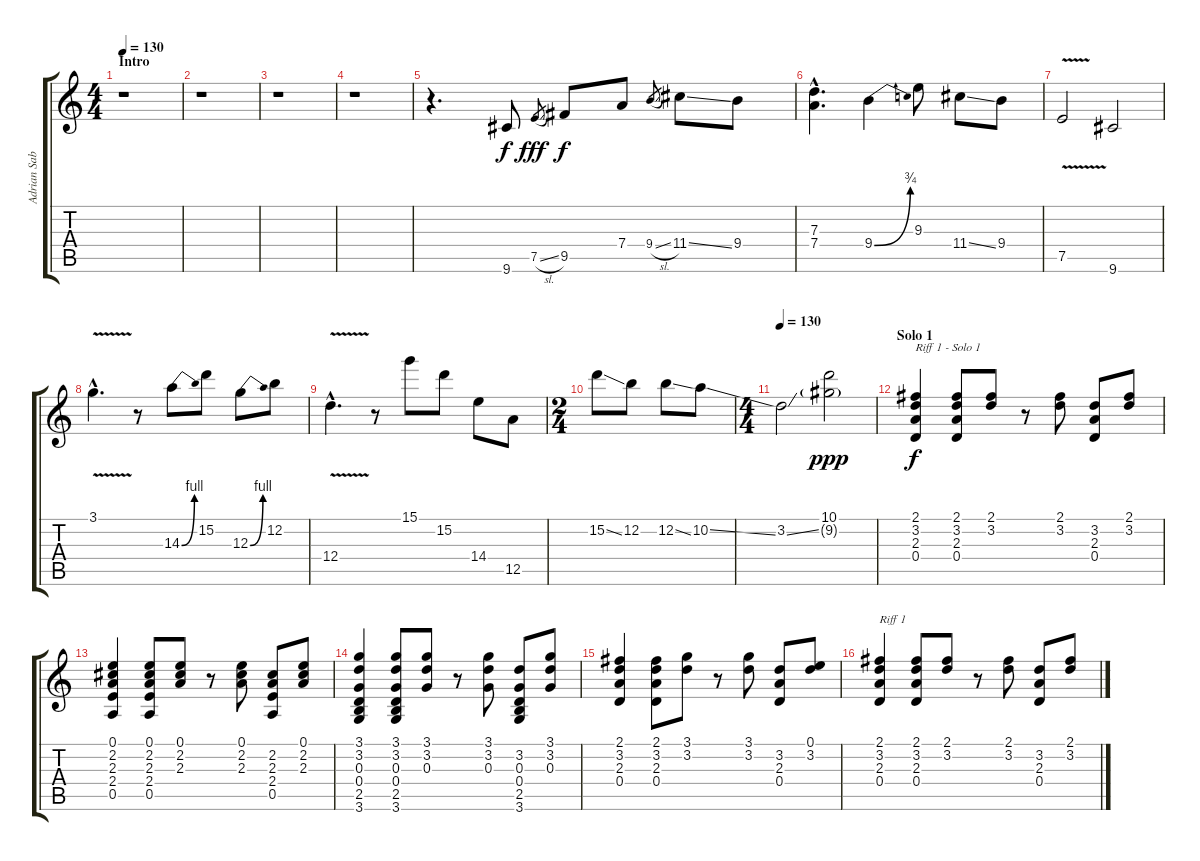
\track ("Adrian Sabbath" "Adrian Sab") {instrument acousticguitarsteel}
\staff {score tabs}
\tuning (E4 B3 G3 D3 A2 E2) {hide}
\ts (4 4)
\section ("" "Intro")
\tempo 130
\tempo 100
\tempo 130
\clef g2
\ks c
r.1{dy f instrument acousticguitarsteel} |
r.1 |
r.1 |
r.1 |
r.4{d} 9.6.8 7.5{sl}.8{gr dy fff} 9.5.8{dy f} 7.4.8 9.4{sl}.8{gr} 11.4{ss}.8 9.4.8 |
(7.3{hac} 7.4{hac}).4{d} 9.4{be (bend 0 0 60 3)}.4 9.3.8 11.4{ss}.8 9.4.8 |
7.5{v}.2 9.6.2 |
3.1{v hac}.4{d} r.8 14.3{be (bend 0 0 60 4)}.8 15.2.8 12.3{be (bend 0 0 60 4)}.8 12.2.8 |
12.4{v hac}.4{d} r.8 15.1.8 15.2.8 14.4.8 12.5.8 |
\ts (2 4)
15.2{ss}.8 12.2.8 12.2{ss}.8 10.2{ss}.8 |
\ts (4 4)
\tempo 130
3.2{ss}.2 (10.1 9.2{g}).2{dy ppp} |
\section ("" "Solo 1")
(2.1 3.2 2.3 0.4).4{txt "Riff 1 - Solo 1" dy f} (2.1 3.2 2.3 0.4).8 (2.1 3.2).8 r.8 (2.1 3.2).8 (3.2 2.3 0.4).8 (2.1 3.2).8 |
(0.1 2.2 2.3 2.4 0.5).4 (0.1 2.2 2.3 2.4 0.5).8 (0.1 2.2 2.3).8 r.8 (0.1 2.2 2.3).8 (2.2 2.3 2.4 0.5).8 (0.1 2.2 2.3).8 |
(3.1 3.2 0.3 0.4 2.5 3.6).4 (3.1 3.2 0.3 0.4 2.5 3.6).8 (3.1 3.2 0.3).8 r.8 (3.1 3.2 0.3).8 (3.2 0.3 0.4 2.5 3.6).8 (3.1 3.2 0.3).8 |
(2.1 3.2 2.3 0.4).4 (2.1 3.2 2.3 0.4).8 (3.1 3.2).8 r.8 (3.1 3.2).8 (3.2 2.3 0.4).8 (0.1 3.2).8 |
(2.1 3.2 2.3 0.4).4{txt "Riff 1"} (2.1 3.2 2.3 0.4).8 (2.1 3.2).8 r.8 (2.1 3.2).8 (3.2 2.3 0.4).8 (2.1 3.2).8
